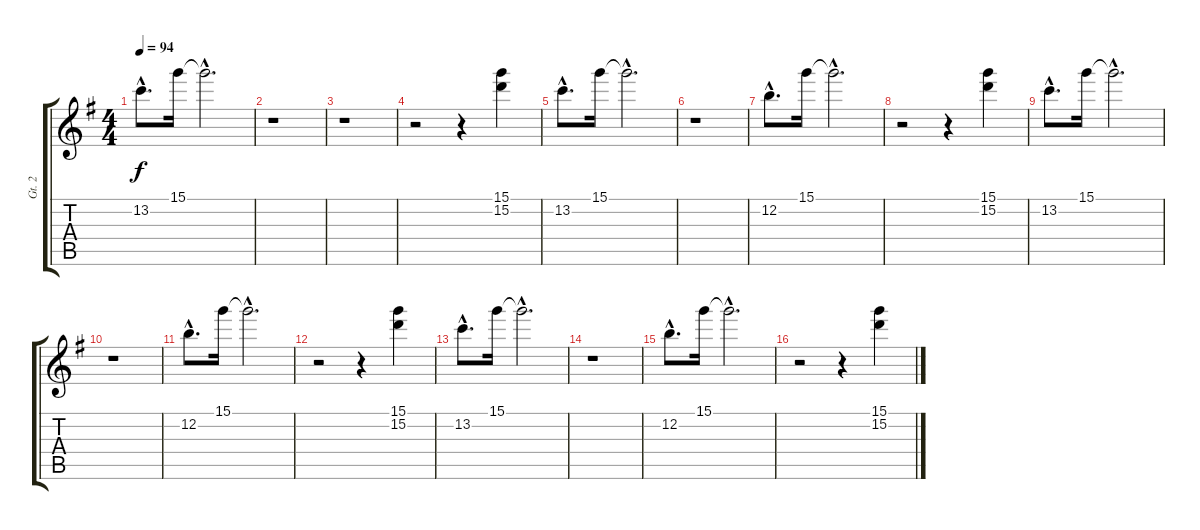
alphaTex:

\track ("Gt. 2" "Gt. 2") {instrument acousticguitarnylon}
\staff {score tabs}
\tuning (E4 B3 G3 D3 A2 E2) {hide}
\ts (4 4)
\tempo 94
\clef g2
\ks g
13.2{hac}.8{d dy f volume 12} 15.1.16 15.1{hac t}.2{d} |
r.1 |
r.1 |
r.2 r.4 (15.1 15.2).4 |
13.2{hac}.8{d} 15.1.16 15.1{hac t}.2{d} |
r.1 |
12.2{hac}.8{d} 15.1.16 15.1{hac t}.2{d} |
r.2 r.4 (15.1 15.2).4 |
13.2{hac}.8{d} 15.1.16 15.1{hac t}.2{d} |
r.1 |
12.2{hac}.8{d} 15.1.16 15.1{hac t}.2{d} |
r.2 r.4 (15.1 15.2).4 |
13.2{hac}.8{d} 15.1.16 15.1{hac t}.2{d} |
r.1 |
12.2{hac}.8{d} 15.1.16 15.1{hac t}.2{d} |
r.2 r.4 (15.1 15.2).4
